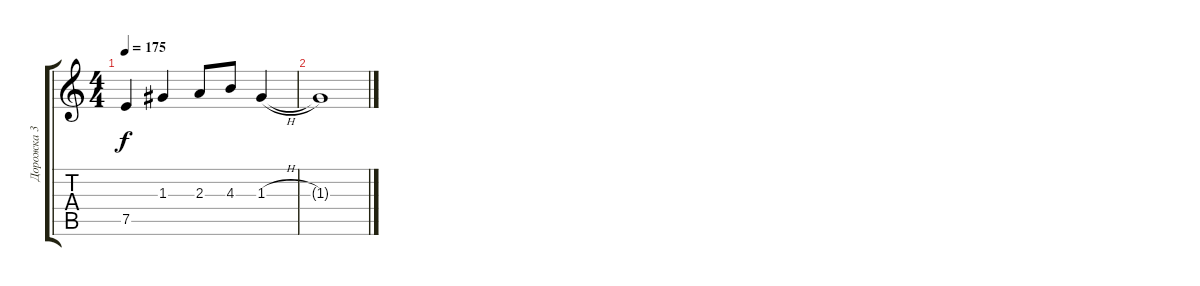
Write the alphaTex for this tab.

\track ("Дорожка 3" "Дорожка 3") {instrument distortionguitar}
\staff {score tabs}
\tuning (E4 B3 G3 D3 A2 E2) {hide}
\ts (4 4)
\tempo 175
\clef g2
\ks c
7.5{t}.4{dy f} 1.3.4 2.3.8 4.3.8 1.3{h}.4 |
1.3{t}.1
